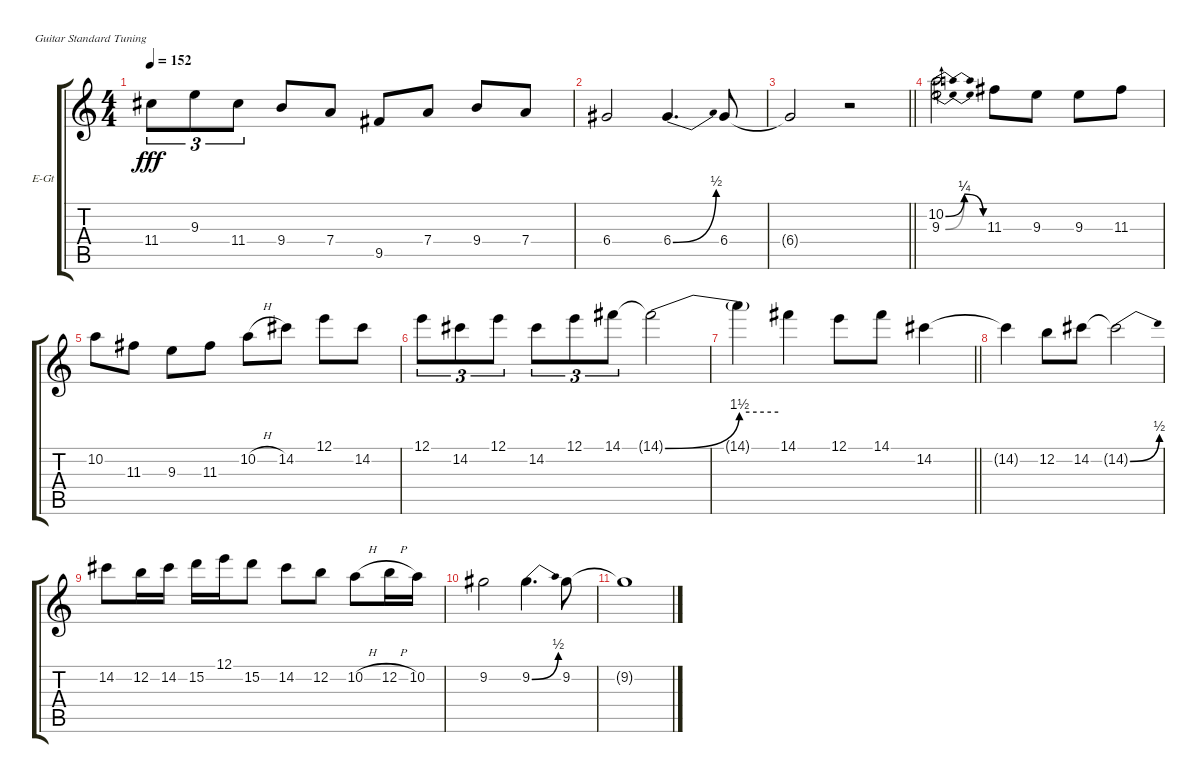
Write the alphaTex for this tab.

\bracketExtendMode groupsimilarinstruments
\firstSystemTrackNameOrientation horizontal
\otherSystemsTrackNameOrientation horizontal
\track ("Gtr 2" "E-Gt") {instrument distortionguitar}
\staff {score tabs}
\tuning (E4 B3 G3 D3 A2 E2)
\ts (4 4)
\tempo 152
\clef g2
\ks c
11.4.8{tu (3 2) dy fff} 9.3.8{tu (3 2)} 11.4.8{tu (3 2)} 9.4.8 7.4.8 9.5.8 7.4.8 9.4.8 7.4.8 |
6.4.2 6.4{be (bend 0 0 60 2)}.4{d} 6.4.8 |
\barLineRight lightlight
6.4{t}.2 r.2 |
(10.2{be (bendrelease 0 0 30 1 30 1 60 0)} 9.3{be (bendrelease 0 0 30 1 30 1 60 0)}).2 11.3.8 9.3.8 9.3.8 11.3.8 |
10.2.8 11.3.8 9.3.8 11.3.8 10.2{h}.8 14.2.8 12.1.8 14.2.8 |
12.1.8{tu (3 2)} 14.2.8{tu (3 2)} 12.1.8{tu (3 2)} 14.2.8{tu (3 2)} 12.1.8{tu (3 2)} 14.1.8{tu (3 2)} 14.1{be (bend 0 0 60 6) t}.2 |
\barLineRight lightlight
14.1{be (hold 0 6 60 6) t}.4 14.1.4 12.1.8 14.1.8 14.2.4 |
14.2{t}.4 12.2.8 14.2.8 14.2{be (bend 0 0 60 2) t}.2 |
14.2.8 12.2.16 14.2.16 15.2.16 12.1.16 15.2.8 14.2.8 12.2.8 10.2{h}.8 12.2{h}.16 10.2.16 |
9.2.2 9.2{be (bend 0 0 60 2)}.4{d} 9.2.8 |
9.2{t}.1
